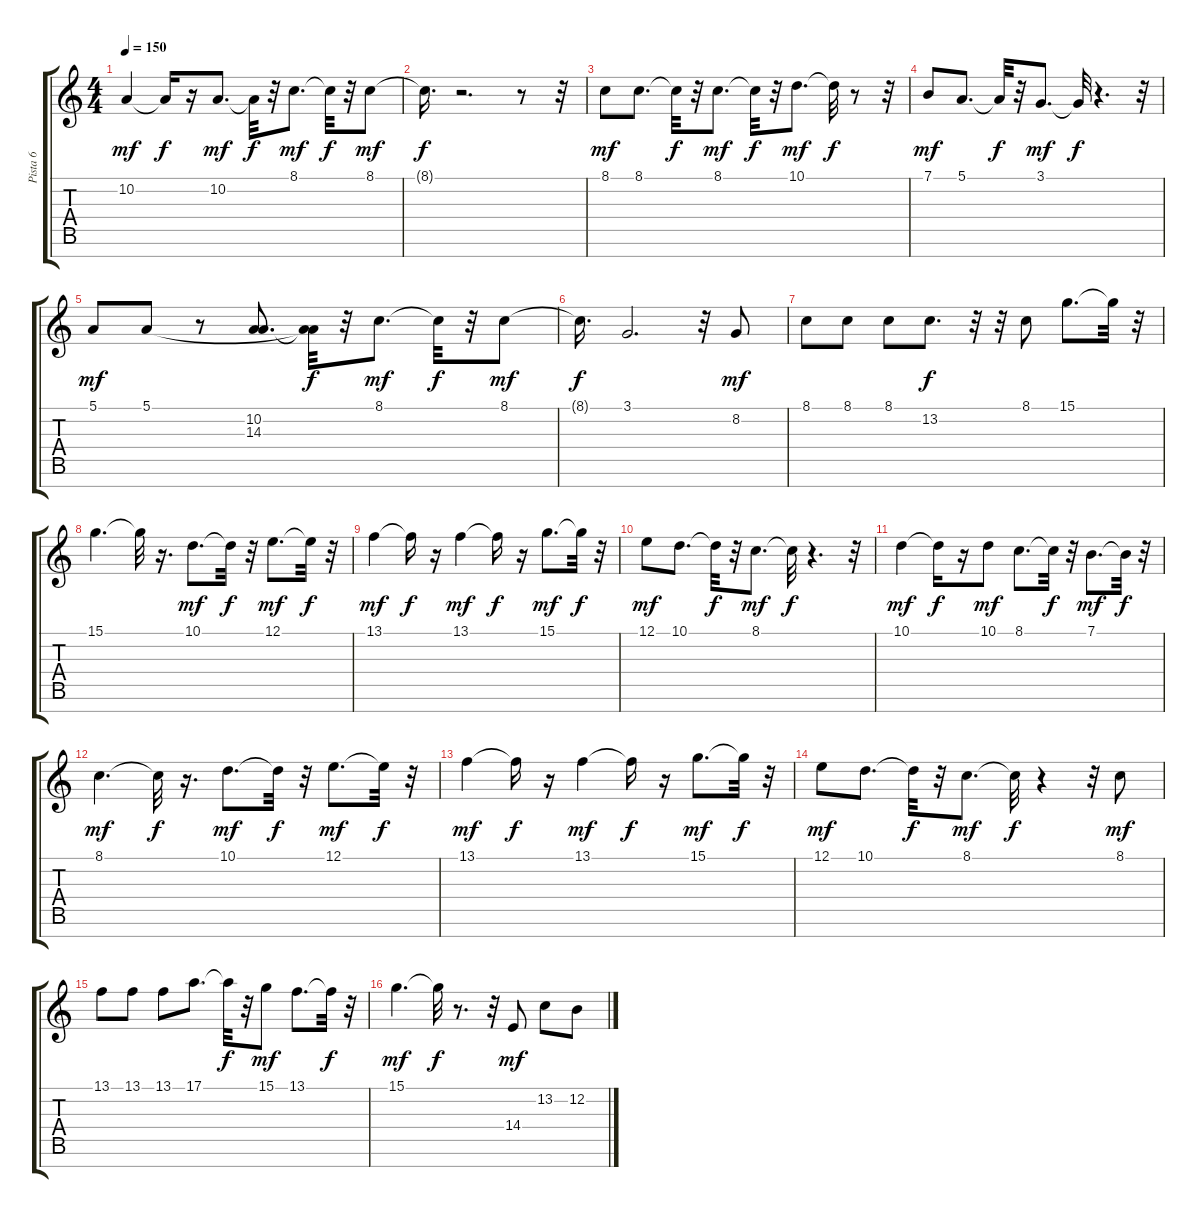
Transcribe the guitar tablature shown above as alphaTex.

\track ("Pista 6" "Pista 6") {instrument panflute}
\staff {score tabs}
\tuning (E4 B3 G3 D3 A2 E2 B1) {hide}
\ts (4 4)
\tempo 150
\clef g2
\ks c
10.2.4{dy mf} 10.2{t}.16{dy f} r.16 10.2.8{d dy mf} 10.2{t}.32{dy f} r.32 8.1.8{d dy mf} 8.1{t}.32{dy f} r.32 8.1.8{dy mf} |
8.1{t}.16{d dy f} r.2{d} r.8 r.32 |
8.1.8{dy mf} 8.1.8{d} 8.1{t}.32{dy f} r.32 8.1.8{d dy mf} 8.1{t}.32{dy f} r.32 10.1.8{d dy mf} 10.1{t}.32{dy f} r.8 r.32 |
7.1.8{dy mf} 5.1.8{d} 5.1{t}.32{dy f} r.32 3.1.8{d dy mf} 3.1{t}.32{dy f} r.4{d} r.32 |
5.1.8{dy mf} 5.1.8 r.8 (10.2 14.3).8{d} (5.1{t} 14.3{t}).32{dy f} r.32 8.1.8{d dy mf} 8.1{t}.32{dy f} r.32 8.1.8{dy mf} |
8.1{t}.16{d dy f} 3.1.2{d} r.32 8.2.8{dy mf} |
8.1.8 8.1.8 8.1.8 13.2.8{d dy f} r.32 r.32 8.1.8 15.1.8{d} 15.1{t}.32 r.32 |
15.1.4{d} 15.1{t}.32 r.16{d} 10.1.8{d dy mf} 10.1{t}.32{dy f} r.32 12.1.8{d dy mf} 12.1{t}.32{dy f} r.32 |
13.1.4{dy mf} 13.1{t}.16{dy f} r.16 13.1.4{dy mf} 13.1{t}.16{dy f} r.16 15.1.8{d dy mf} 15.1{t}.32{dy f} r.32 |
12.1.8{dy mf} 10.1.8{d} 10.1{t}.32{dy f} r.32 8.1.8{d dy mf} 8.1{t}.32{dy f} r.4{d} r.32 |
10.1.4{dy mf} 10.1{t}.16{dy f} r.16 10.1.8{dy mf} 8.1.8{d} 8.1{t}.32{dy f} r.32 7.1.8{d dy mf} 7.1{t}.32{dy f} r.32 |
8.1.4{d dy mf} 8.1{t}.32{dy f} r.16{d} 10.1.8{d dy mf} 10.1{t}.32{dy f} r.32 12.1.8{d dy mf} 12.1{t}.32{dy f} r.32 |
13.1.4{dy mf} 13.1{t}.16{dy f} r.16 13.1.4{dy mf} 13.1{t}.16{dy f} r.16 15.1.8{d dy mf} 15.1{t}.32{dy f} r.32 |
12.1.8{dy mf} 10.1.8{d} 10.1{t}.32{dy f} r.32 8.1.8{d dy mf} 8.1{t}.32{dy f} r.4 r.32 8.1.8{dy mf} |
13.1.8 13.1.8 13.1.8 17.1.8{d} 17.1{t}.32{dy f} r.32 15.1.8{dy mf} 13.1.8{d} 13.1{t}.32{dy f} r.32 |
15.1.4{d dy mf} 15.1{t}.32{dy f} r.8{d} r.32 14.4.8{dy mf} 13.2.8 12.2.8
